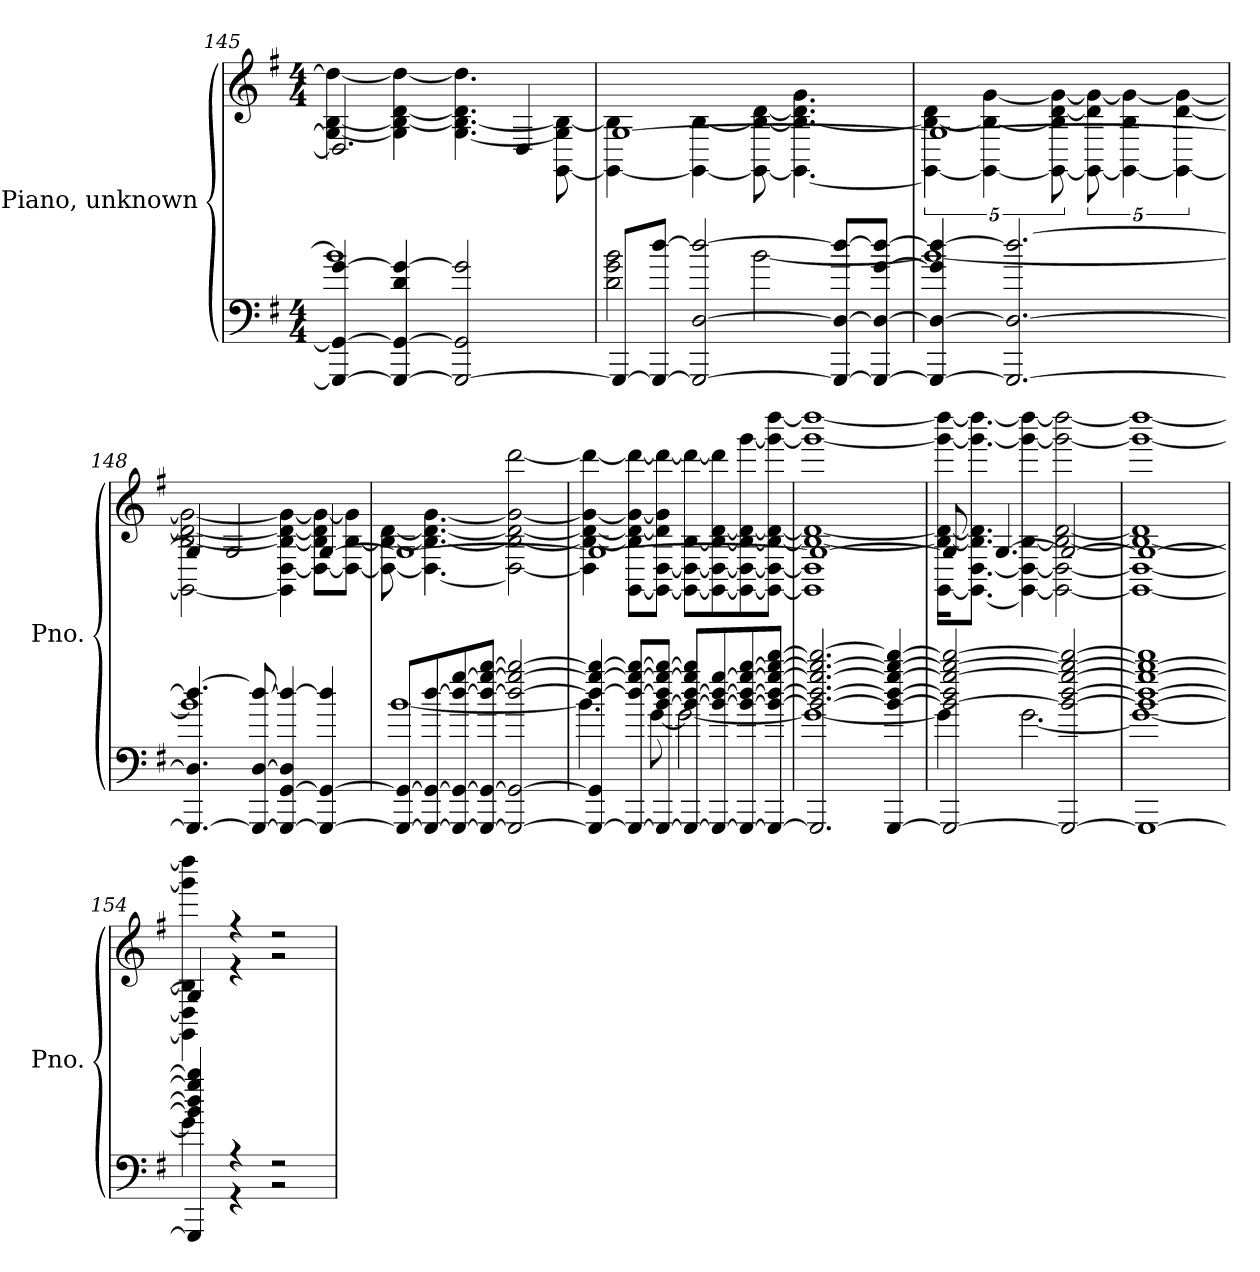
**kern	**kern
*part1	*part1
*staff2	*staff1
*I"Piano, unknown	*
*I'Pno.	*
*clefF4	*clefG2
*k[f#]	*k[f#]
*M4/4	*M4/4
=145	=145
*^	*^
4GGG/_ 4GG/_ [4g/	1b]	2.D/]	4G\_ [4B\ 4dd\_
4GGG/_ 4GG/_ 4d/ 4g/_	.	.	4G\] 4B\_ [4d\ 4dd\_
2GGG/_ 2GG/] 2g/]	.	.	[4.G\ 4.B\_ 4.d\] 4.dd\]
.	.	4D/	.
.	.	.	[8GG\ 8G\] 8B\_
!!LO:LB:g=z	!!
=146	=146	=146	=146
8GGG/L_	2d\ 2g\ 2b\	[1G	4GG\_ 4B\]
8GGG/_ [8dd/J	.	.	.
2GGG/_ [2D/ 2dd/_	.	.	4GG\_ [4B\
.	[2b\	.	8GG\_ 8B\_ [8d\
.	.	.	4.GG\_ 4.B\_ 4.d\] 4.g\
8GGG/_ 8D/_ 8dd/_L	.	.	.
8GGG/_ 8D/_ [8g/ 8dd/_J	.	.	.
=147	=147	=147	=147
4GGG/_ 4D/_ 4g/] 4dd/_	1b_	1G_	5GG\_ 5B\_ 5d\
.	.	.	5GG\_ 5B\_ [5g\
2.GGG/_ 2.D/_ 2.dd/_	.	.	.
.	.	.	10GG\_ 10B\] [10d\ 10g\_
.	.	.	10GG\_ 10d\] 10g\_
.	.	.	5GG\_ 5B\ 5g\_
.	.	.	5GG\_ [5d\ 5g\_
=148	=148	=148	=148
4.GGG/_ 4.D/] 4.dd/_	1b]	4G/]	2GG\_ [2B\ 2d\_ 2g\_
.	.	2G/	.
8GGG/_ [8D/ 8dd/_	.	.	.
4GGG/_ [4GG/ 4D/] 4dd/_	.	.	4GG\] [4D\ 4B\_ 4d\_ 4g\_
4GGG/_ 4GG/_ 4dd/]	.	[4G/	8D\_ 8B\] 8d\] 8g\_L
.	.	.	8D\_ [8B\ 8g\]J
=149	=149	=149	=149
8GGG/_ 8GG/_L	[1b	1G_	8D\_ 8B\_ [8d\
8GGG/_ 8GG/_ [8dd/	.	.	4.D\_ 4.B\_ 4.d\_ [4.g\
8GGG/_ 8GG/_ 8dd/_ [8gg/	.	.	.
8GGG/_ 8GG/_ 8dd/_ 8gg/_ [8bb/J	.	.	.
2GGG/_ 2GG/_ 2dd/_ 2gg/_ 2bb/_	.	.	2D\_ 2B\_ 2d\_ 2g\_ [2ddd\
!!LO:LB:g=z	!!
=150	=150	=150	=150
4GGG/_ 4GG/] 4dd/_ 4gg/_ 4bb/_	4.b\]	1G_	4D\] 4B\_ 4d\_ 4g\_ 4ddd\_
8GGG/_ 8dd/_ 8gg/_ 8bb/_L	.	.	[8GG\ 8B\] 8d\_ 8g\_ 8ddd\_L
8GGG/_ [8b/ 8dd/] 8gg/_ 8bb/_J	[8g\	.	8GG\_ [8D\ 8d\] 8g\] 8ddd\_J
8GGG/_ 8b/_ [8dd/ 8gg/] 8bb/]L	2g\_	.	8GG\_ 8D\_ [8B\ 8ddd\_L
8GGG/_ 8b/_ 8dd/_ [8gg/	.	.	8GG\_ 8D\_ 8B\_ [8d\ 8ddd\]
8GGG/_ 8b/_ 8dd/_ 8gg/_ [8bb/	.	.	8GG\_ 8D\_ 8B\_ 8d\_ [8ggg\
8GGG/_ 8b/_ 8dd/_ 8gg/_ 8bb/_ [8ddd/J	.	.	8GG\_ 8D\_ 8B\_ 8d\_ 8ggg\_ [8dddd\J
=151	=151	=151	=151
2.GGG/] 2.b/_ 2.dd/_ 2.gg/_ 2.bb/_ 2.ddd/_	1g_	1G_	1GG] 1D] 1B_ 1d_ 1ggg_ 1dddd_
[4GGG/ 4b/_ 4dd/_ 4gg/_ 4bb/_ 4ddd/_	.	.	.
=152	=152	=152	=152
2GGG/_ 2b/_ 2dd/] 2gg/_ 2bb/_ 2ddd/_	4g\]	8G/]	[16GG\ 16B\_ 16d\_ 16ggg\_ 16dddd\_KL
.	.	.	8.GG\_ [8.D\ 8.B\] 8.d\] 8.ggg\_ 8.dddd\_J
.	.	[4.G/	.
.	[2.g\	.	4GG\_ 4D\_ [4B\ 4ggg\_ 4dddd\_
2GGG/_ 2b/_ [2dd/ 2gg/_ 2bb/_ 2ddd/_	.	2G/_	2GG\_ 2D\_ 2B\_ [2d\ 2ggg\_ 2dddd\_
=153	=153	=153	=153
1GGG_ 1b_ 1dd_ 1gg_ 1bb_ 1ddd]	1g_	1G_	1GG_ 1D_ 1B_ 1d] 1ggg_ 1dddd_
=154	=154	=154	=154
4GGG/] 4b/] 4dd/] 4gg/] 4bb/]	4g\]	4G/]	4GG\] 4D\] 4B\] 4ggg\] 4dddd\]
4r	4r	4r	4r
2r	2r	2r	2r
*v	*v	*	*
*	*v	*v
=	=
*-	*-
